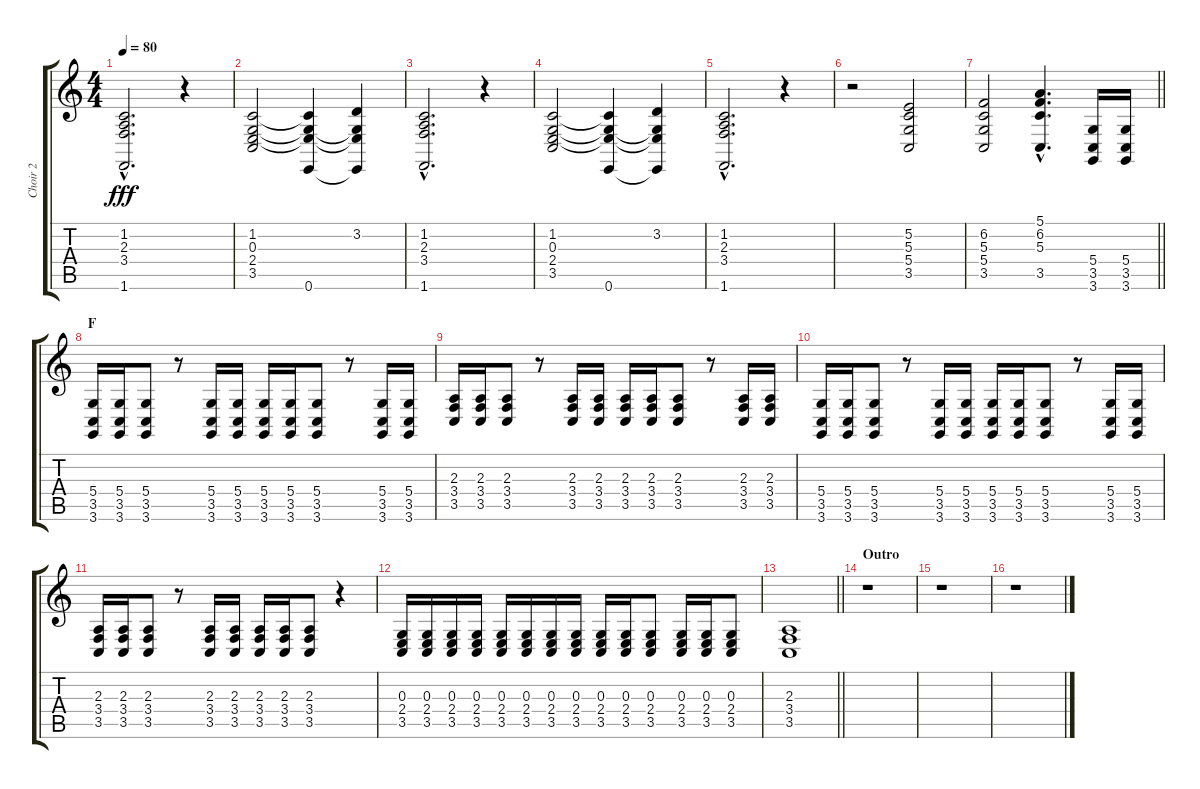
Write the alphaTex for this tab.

\track ("Choir 2" "Choir 2") {instrument choiraahs}
\staff {score tabs}
\tuning (E4 B3 G3 D3 A2 E2) {hide}
\ts (4 4)
\tempo 80
\clef g2
\ks c
(1.2{hac} 2.3{hac} 3.4{hac} 1.6{hac}).2{d dy fff} r.4 |
(1.2 0.3 2.4 3.5).2 (1.2{t} 0.3{t} 2.4{t} 0.6).4 (3.2 0.3{t} 2.4{t} 0.6{t}).4 |
(1.2{hac} 2.3{hac} 3.4{hac} 1.6{hac}).2{d} r.4 |
(1.2 0.3 2.4 3.5).2 (1.2{t} 0.3{t} 2.4{t} 0.6).4 (3.2 0.3{t} 2.4{t} 0.6{t}).4 |
(1.2{hac} 2.3{hac} 3.4{hac} 1.6{hac}).2{d} r.4 |
r.2 (5.2 5.3 5.4 3.5).2 |
\barLineRight lightlight
(6.2 5.3 5.4 3.5).2 (5.1{hac} 6.2{hac} 5.3{hac} 3.5{hac}).4{d} (5.4 3.5 3.6).16 (5.4 3.5 3.6).16 |
\section ("" "F")
(5.4 3.5 3.6).16 (5.4 3.5 3.6).16 (5.4 3.5 3.6).8 r.8 (5.4 3.5 3.6).16 (5.4 3.5 3.6).16 (5.4 3.5 3.6).16 (5.4 3.5 3.6).16 (5.4 3.5 3.6).8 r.8 (5.4 3.5 3.6).16 (5.4 3.5 3.6).16 |
(2.3 3.4 3.5).16 (2.3 3.4 3.5).16 (2.3 3.4 3.5).8 r.8 (2.3 3.4 3.5).16 (2.3 3.4 3.5).16 (2.3 3.4 3.5).16 (2.3 3.4 3.5).16 (2.3 3.4 3.5).8 r.8 (2.3 3.4 3.5).16 (2.3 3.4 3.5).16 |
(5.4 3.5 3.6).16 (5.4 3.5 3.6).16 (5.4 3.5 3.6).8 r.8 (5.4 3.5 3.6).16 (5.4 3.5 3.6).16 (5.4 3.5 3.6).16 (5.4 3.5 3.6).16 (5.4 3.5 3.6).8 r.8 (5.4 3.5 3.6).16 (5.4 3.5 3.6).16 |
(2.3 3.4 3.5).16 (2.3 3.4 3.5).16 (2.3 3.4 3.5).8 r.8 (2.3 3.4 3.5).16 (2.3 3.4 3.5).16 (2.3 3.4 3.5).16 (2.3 3.4 3.5).16 (2.3 3.4 3.5).8 r.4 |
(0.3 2.4 3.5).16 (0.3 2.4 3.5).16 (0.3 2.4 3.5).16 (0.3 2.4 3.5).16 (0.3 2.4 3.5).16 (0.3 2.4 3.5).16 (0.3 2.4 3.5).16 (0.3 2.4 3.5).16 (0.3 2.4 3.5).16 (0.3 2.4 3.5).16 (0.3 2.4 3.5).8 (0.3 2.4 3.5).16 (0.3 2.4 3.5).16 (0.3 2.4 3.5).8 |
\barLineRight lightlight
(2.3 3.4 3.5).1 |
\section ("" "Outro")
r.1 |
r.1 |
r.1
